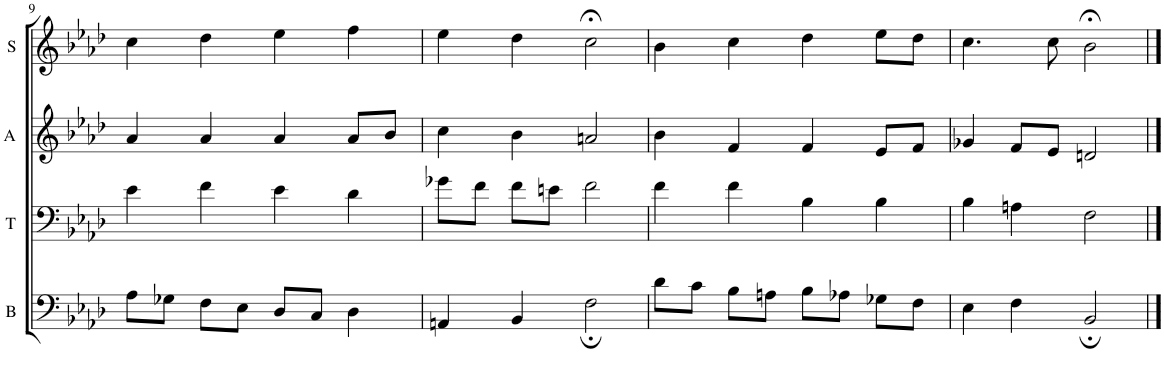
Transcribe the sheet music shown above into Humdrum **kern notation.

**kern	**kern	**kern	**kern
*part4	*part3	*part2	*part1
*staff4	*staff3	*staff2	*staff1
*I"B	*I"T	*I"A	*I"S
*I'B	*I'T	*I'A	*I'S
!!LO:PB:g=z
*clefF4	*clefF4	*clefG2	*clefG2
*k[b-e-a-d-]	*k[b-e-a-d-]	*k[b-e-a-d-]	*k[b-e-a-d-]
*M4/4	*M4/4	*M4/4	*M4/4
=9	=9	=9	=9
8A-\L	4e-\	4a-/	4cc\
8G-X\J	.	.	.
8F\L	4f\	4a-/	4dd-\
8E-\J	.	.	.
8D-/L	4e-\	4a-/	4ee-\
8C/J	.	.	.
4D-\	4d-\	8a-/L	4ff\
.	.	8b-/J	.
=10	=10	=10	=10
4AAn/	8g-X\L	4cc\	4ee-\
.	8f\J	.	.
4BB-/	8f\L	4b-\	4dd-\
.	8en\J	.	.
2F;\	2f\	2an/	2cc;<\
=11	=11	=11	=11
8d-\L	4f\	4b-\	4b-\
8c\J	.	.	.
8B-\L	4f\	4f/	4cc\
8An\J	.	.	.
8B-\L	4B-\	4f/	4dd-\
8A-X\J	.	.	.
8G-X\L	4B-\	8e-/L	8ee-\L
8F\J	.	8f/J	8dd-\J
=12	=12	=12	=12
4E-\	4B-\	4g-X/	4.cc\
4F\	4An\	8f/L	.
.	.	8e-/J	8cc\
2BB-;/	2F\	2dn/	2b-;<\
==	==	==	==
*-	*-	*-	*-
